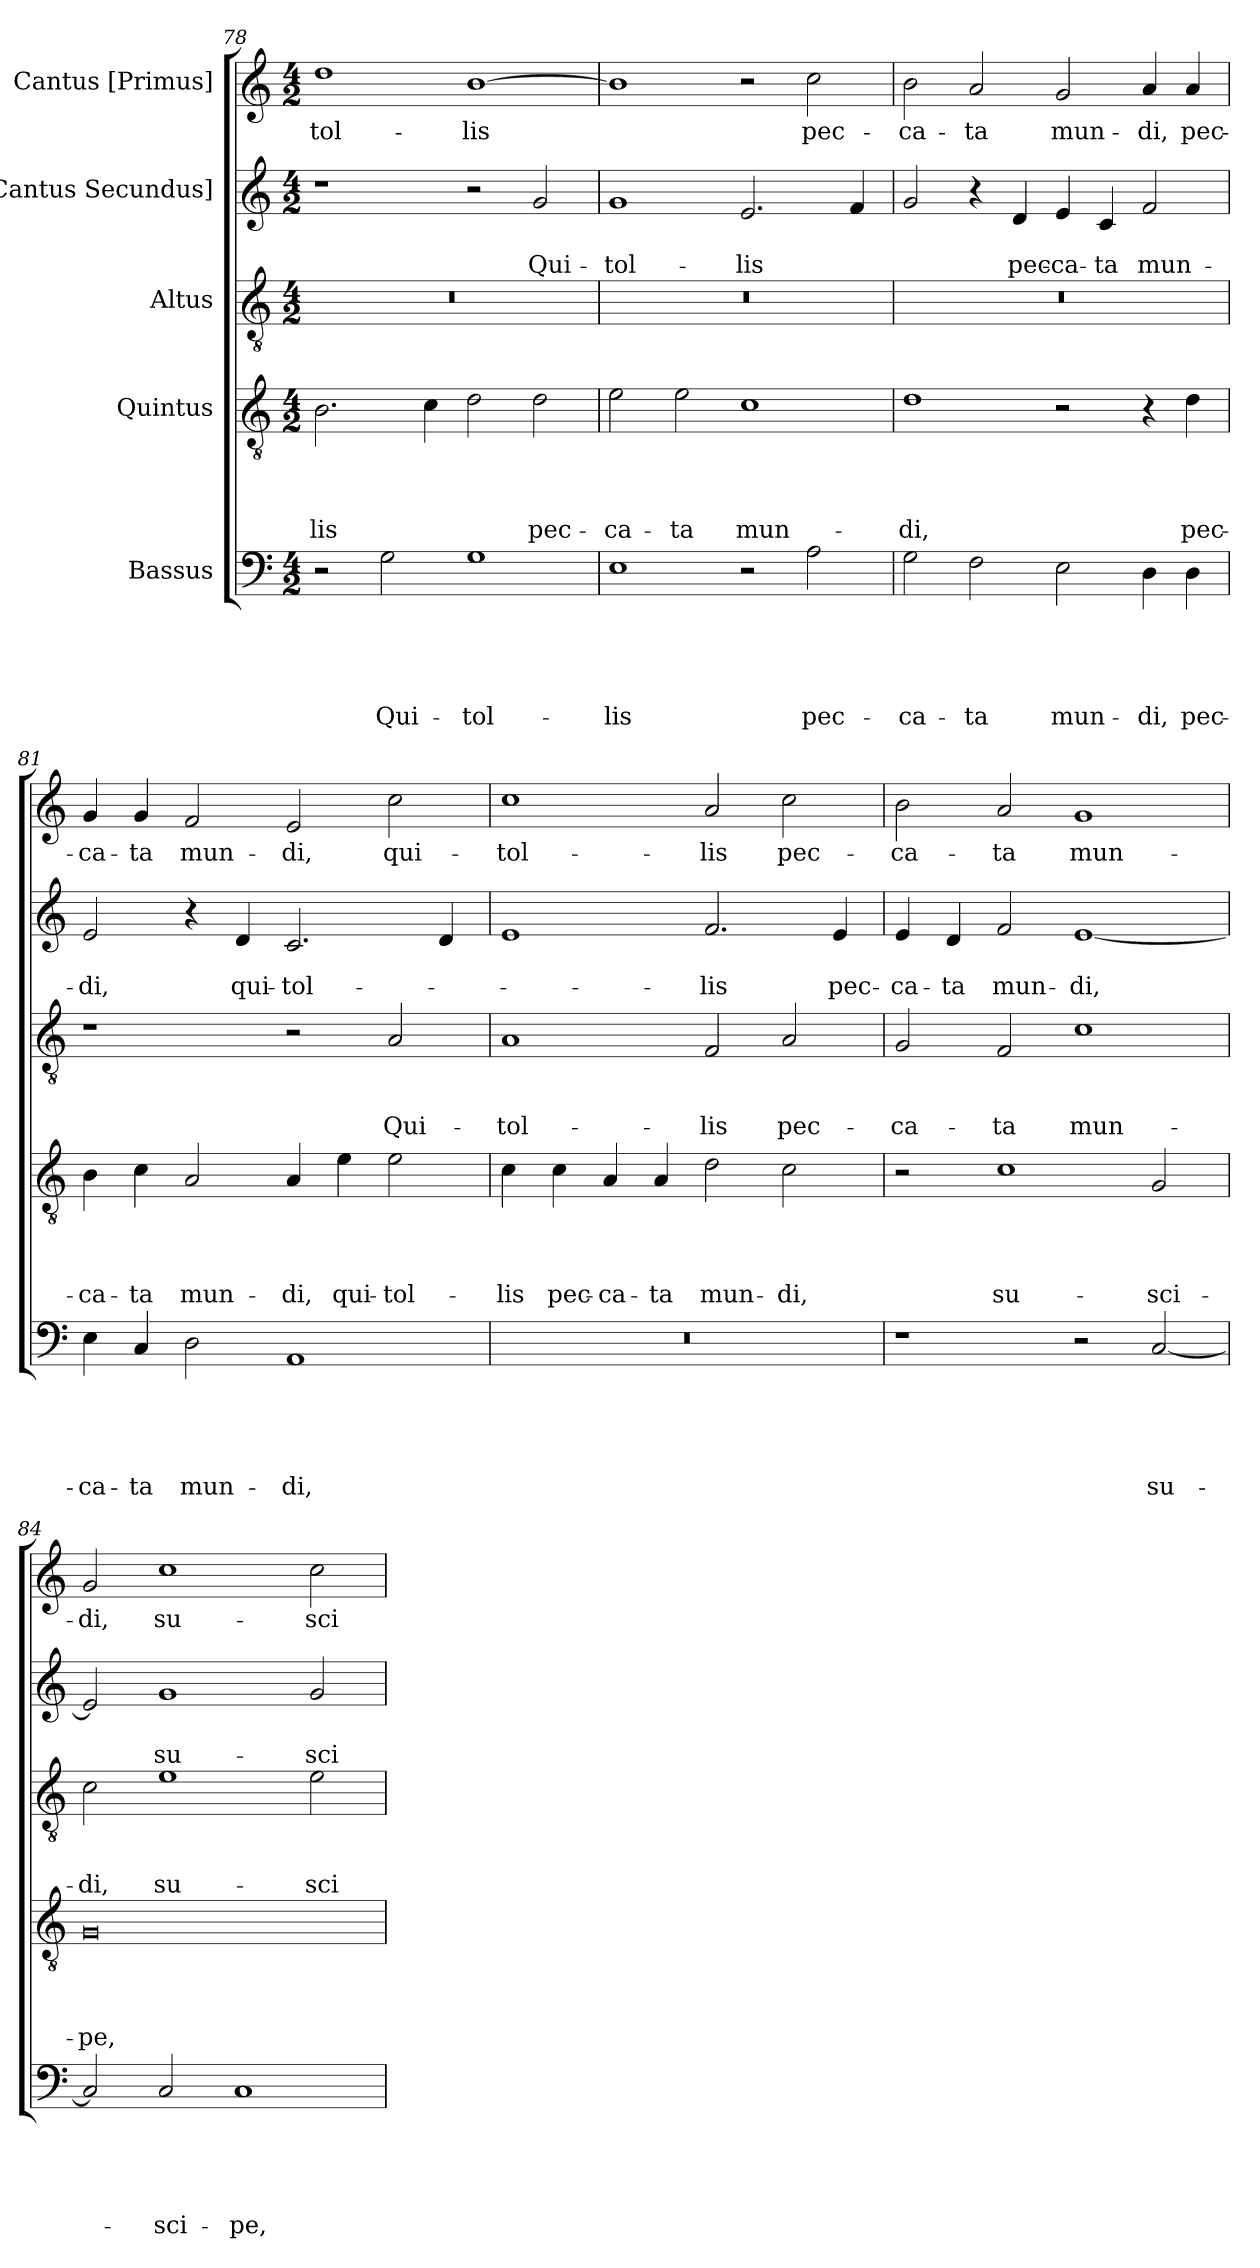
**kern	**text	**text	**text	**text	**text	**kern	**text	**text	**text	**text	**kern	**text	**text	**text	**kern	**text	**text	**kern	**text
*part5	*part5	*part5	*part5	*part5	*part5	*part4	*part4	*part4	*part4	*part4	*part3	*part3	*part3	*part3	*part2	*part2	*part2	*part1	*part1
*staff5	*staff5	*staff5	*staff5	*staff5	*staff5	*staff4	*staff4	*staff4	*staff4	*staff4	*staff3	*staff3	*staff3	*staff3	*staff2	*staff2	*staff2	*staff1	*staff1
*I"Bassus	*	*	*	*	*	*I"Quintus	*	*	*	*	*I"Altus	*	*	*	*I"[Cantus Secundus]	*	*	*I"Cantus [Primus]	*
*clefF4	*	*	*	*	*	*clefGv2	*	*	*	*	*clefGv2	*	*	*	*clefG2	*	*	*clefG2	*
*k[]	*	*	*	*	*	*k[]	*	*	*	*	*k[]	*	*	*	*k[]	*	*	*k[]	*
*M4/2	*	*	*	*	*	*M4/2	*	*	*	*	*M4/2	*	*	*	*M4/2	*	*	*M4/2	*
=78	=78	=78	=78	=78	=78	=78	=78	=78	=78	=78	=78	=78	=78	=78	=78	=78	=78	=78	=78
2r	.	.	.	.	.	2.B\	.	.	.	-lis	0r	.	.	.	1r	.	.	1dd\	tol-
2G\	.	.	.	.	Qui-	.	.	.	.	.	.	.	.	.	.	.	.	.	.
.	.	.	.	.	.	4c\	.	.	.	.	.	.	.	.	.	.	.	.	.
1G\	.	.	.	.	tol-	2d\	.	.	.	.	.	.	.	.	2r	.	.	[1b\	-lis
.	.	.	.	.	.	2d\	.	.	.	pec-	.	.	.	.	2g/	.	Qui-	.	.
=79	=79	=79	=79	=79	=79	=79	=79	=79	=79	=79	=79	=79	=79	=79	=79	=79	=79	=79	=79
1E\	.	.	.	.	-lis	2e\	.	.	.	-ca-	0r	.	.	.	1g/	.	tol-	1b\]	.
.	.	.	.	.	.	2e\	.	.	.	-ta	.	.	.	.	.	.	.	.	.
2r	.	.	.	.	.	1c\	.	.	.	mun-	.	.	.	.	2.e/	.	-lis	2r	.
2A\	.	.	.	.	pec-	.	.	.	.	.	.	.	.	.	.	.	.	2cc\	pec-
.	.	.	.	.	.	.	.	.	.	.	.	.	.	.	4f/	.	.	.	.
=80	=80	=80	=80	=80	=80	=80	=80	=80	=80	=80	=80	=80	=80	=80	=80	=80	=80	=80	=80
2G\	.	.	.	.	-ca-	1d\	.	.	.	-di,	0r	.	.	.	2g/	.	.	2b\	-ca-
2F\	.	.	.	.	-ta	.	.	.	.	.	.	.	.	.	4r	.	.	2a/	-ta
.	.	.	.	.	.	.	.	.	.	.	.	.	.	.	4d/	.	pec-	.	.
2E\	.	.	.	.	mun-	2r	.	.	.	.	.	.	.	.	4e/	.	-ca-	2g/	mun-
.	.	.	.	.	.	.	.	.	.	.	.	.	.	.	4c/	.	-ta	.	.
4D\	.	.	.	.	-di,	4r	.	.	.	.	.	.	.	.	2f/	.	mun-	4a/	-di,
4D\	.	.	.	.	pec-	4d\	.	.	.	pec-	.	.	.	.	.	.	.	4a/	pec-
=81	=81	=81	=81	=81	=81	=81	=81	=81	=81	=81	=81	=81	=81	=81	=81	=81	=81	=81	=81
4E\	.	.	.	.	-ca-	4B\	.	.	.	-ca-	1r	.	.	.	2e/	.	-di,	4g/	-ca-
4C/	.	.	.	.	-ta	4c\	.	.	.	-ta	.	.	.	.	.	.	.	4g/	-ta
2D\	.	.	.	.	mun-	2A/	.	.	.	mun-	.	.	.	.	4r	.	.	2f/	mun-
.	.	.	.	.	.	.	.	.	.	.	.	.	.	.	4d/	.	qui-	.	.
1AA/	.	.	.	.	-di,	4A/	.	.	.	-di,	2r	.	.	.	2.c/	.	tol-	2e/	-di,
.	.	.	.	.	.	4e\	.	.	.	qui-	.	.	.	.	.	.	.	.	.
.	.	.	.	.	.	2e\	.	.	.	tol-	2A/	.	.	Qui-	.	.	.	2cc\	qui-
.	.	.	.	.	.	.	.	.	.	.	.	.	.	.	4d/	.	.	.	.
=82	=82	=82	=82	=82	=82	=82	=82	=82	=82	=82	=82	=82	=82	=82	=82	=82	=82	=82	=82
0r	.	.	.	.	.	4c\	.	.	.	-lis	1A/	.	.	tol-	1e/	.	.	1cc\	tol-
.	.	.	.	.	.	4c\	.	.	.	pec-	.	.	.	.	.	.	.	.	.
.	.	.	.	.	.	4A/	.	.	.	-ca-	.	.	.	.	.	.	.	.	.
.	.	.	.	.	.	4A/	.	.	.	-ta	.	.	.	.	.	.	.	.	.
.	.	.	.	.	.	2d\	.	.	.	mun-	2F/	.	.	-lis	2.f/	.	-lis	2a/	-lis
.	.	.	.	.	.	2c\	.	.	.	-di,	2A/	.	.	pec-	.	.	.	2cc\	pec-
.	.	.	.	.	.	.	.	.	.	.	.	.	.	.	4e/	.	pec-	.	.
=83	=83	=83	=83	=83	=83	=83	=83	=83	=83	=83	=83	=83	=83	=83	=83	=83	=83	=83	=83
1r	.	.	.	.	.	2r	.	.	.	.	2G/	.	.	-ca-	4e/	.	-ca-	2b\	-ca-
.	.	.	.	.	.	.	.	.	.	.	.	.	.	.	4d/	.	-ta	.	.
.	.	.	.	.	.	1c\	.	.	.	su-	2F/	.	.	-ta	2f/	.	mun-	2a/	-ta
2r	.	.	.	.	.	.	.	.	.	.	1c\	.	.	mun-	[1e/	.	-di,	1g/	mun-
[2C/	.	.	.	.	su-	2G/	.	.	.	-sci-	.	.	.	.	.	.	.	.	.
=84	=84	=84	=84	=84	=84	=84	=84	=84	=84	=84	=84	=84	=84	=84	=84	=84	=84	=84	=84
2C/]	.	.	.	.	.	0G/	.	.	.	-pe,	2c\	.	.	-di,	2e/]	.	.	2g/	-di,
2C/	.	.	.	.	-sci-	.	.	.	.	.	1e\	.	.	su-	1g/	.	su-	1cc\	su-
1C/	.	.	.	.	-pe,	.	.	.	.	.	.	.	.	.	.	.	.	.	.
.	.	.	.	.	.	.	.	.	.	.	2e\	.	.	-sci-	2g/	.	-sci-	2cc\	-sci-
=	=	=	=	=	=	=	=	=	=	=	=	=	=	=	=	=	=	=	=
*-	*-	*-	*-	*-	*-	*-	*-	*-	*-	*-	*-	*-	*-	*-	*-	*-	*-	*-	*-
